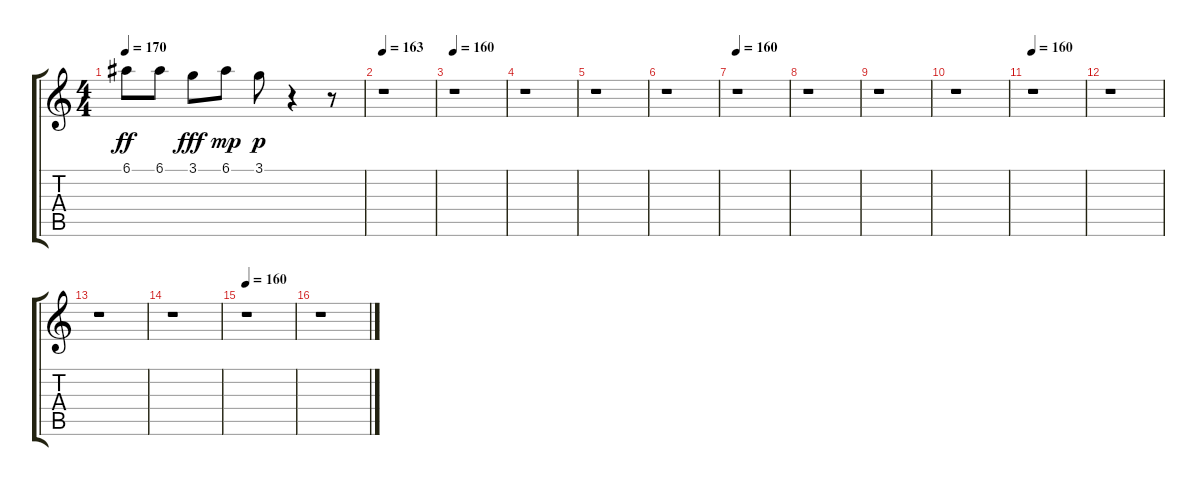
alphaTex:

\track "" {instrument overdrivenguitar}
\staff {score tabs}
\tuning (E4 B3 G3 D3 A2 E2) {hide}
\ts (4 4)
\tempo 170
\clef g2
\ks c
6.1.8{dy ff} 6.1.8 3.1.8{dy fff} 6.1.8{dy mp} 3.1.8{dy p} r.4 r.8 |
\tempo 163
r.1 |
\tempo 160
r.1 |
r.1 |
r.1 |
r.1 |
\tempo 160
r.1 |
r.1 |
r.1 |
r.1 |
\tempo 160
r.1 |
r.1 |
r.1 |
r.1 |
\tempo 160
r.1 |
r.1
